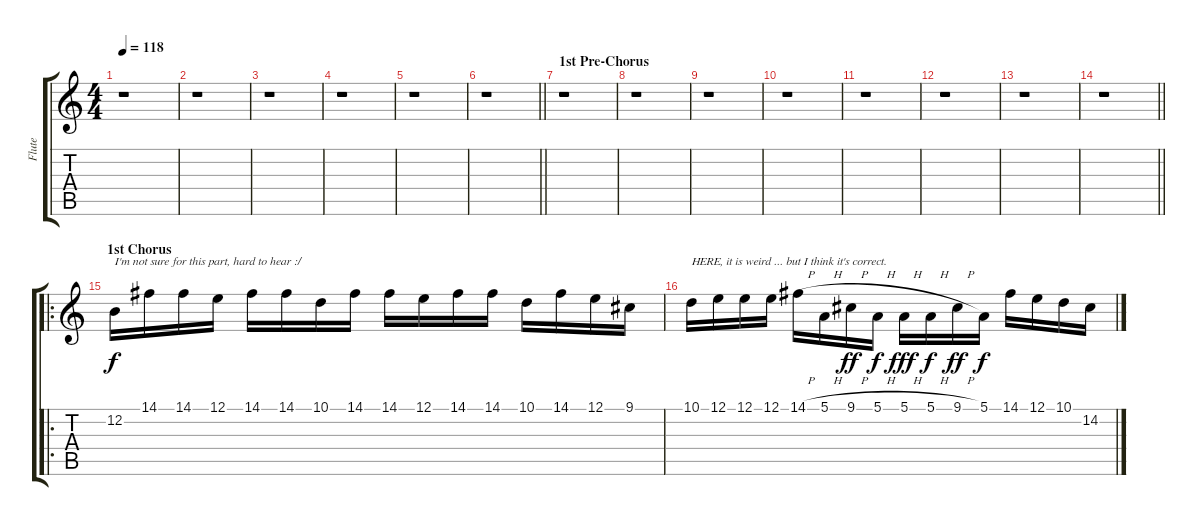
\track ("Flute" "Flute") {instrument flute}
\staff {score tabs}
\tuning (E4 B3 G3 D3 A2 E2) {hide}
\ts (4 4)
\tempo 118
\clef g2
\ks c
r.1{dy f} |
r.1 |
r.1 |
r.1 |
r.1 |
\barLineRight lightlight
r.1 |
\section ("" "1st Pre-Chorus")
r.1 |
r.1 |
r.1 |
r.1 |
r.1 |
r.1 |
r.1 |
\barLineRight lightlight
r.1 |
\ro
\section ("" "1st Chorus")
12.2.16{txt "I'm not sure for this part, hard to hear :/"} 14.1.16 14.1.16 12.1.16 14.1.16 14.1.16 10.1.16 14.1.16 14.1.16 12.1.16 14.1.16 14.1.16 10.1.16 14.1.16 12.1.16 9.1.16 |
10.1.16{txt "HERE, it is weird ... but I think it's correct."} 12.1.16 12.1.16 12.1.16 14.1{h}.16 5.1{h}.16 9.1{h}.16{dy ff} 5.1{h}.16{dy f} 5.1{h}.16{dy fff} 5.1{h}.16{dy f} 9.1{h}.16{dy ff} 5.1.16{dy f} 14.1.16 12.1.16 10.1.16 14.2.16
